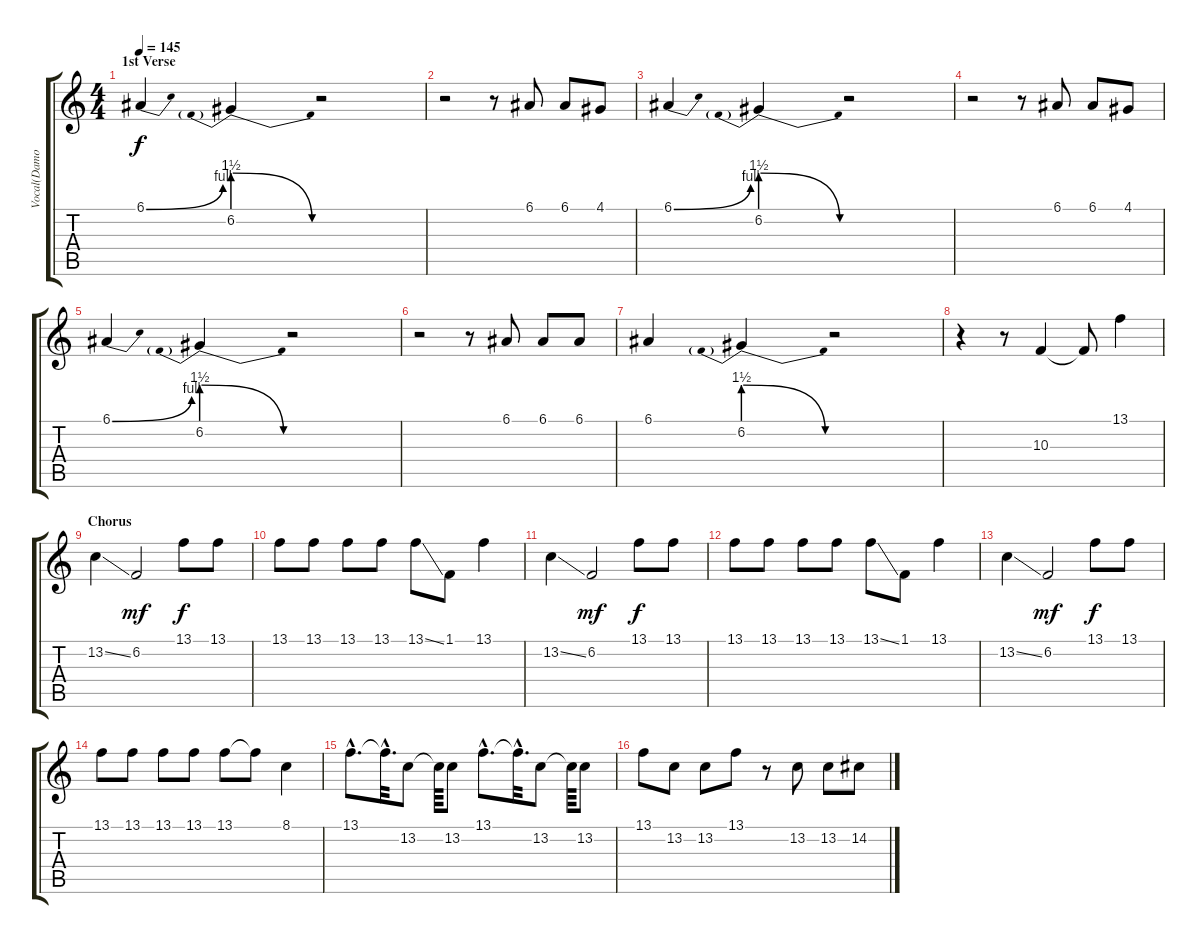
\track ("Vocal(Damon)" "Vocal(Damo") {instrument tenorsax}
\staff {score tabs}
\tuning (E4 B3 G3 D3 A2 E2) {hide}
\ts (4 4)
\section ("" "1st Verse")
\tempo 145
\clef g2
\ks c
6.1{be (bend 0 0 60 4)}.4{dy f} 6.2{be (prebendrelease 0 6 60 0)}.4 r.2 |
r.2 r.8 6.1.8 6.1.8 4.1.8 |
6.1{be (bend 0 0 60 4)}.4 6.2{be (prebendrelease 0 6 60 0)}.4 r.2 |
r.2 r.8 6.1.8 6.1.8 4.1.8 |
6.1{be (bend 0 0 60 4)}.4 6.2{be (prebendrelease 0 6 60 0)}.4 r.2 |
r.2 r.8 6.1.8 6.1.8 6.1.8 |
6.1.4 6.2{be (prebendrelease 0 6 60 0)}.4 r.2 |
r.4 r.8 10.3.4 10.3{t}.8 13.1.4 |
\section ("" "Chorus")
13.2{ss}.4 6.2.2{dy mf} 13.1.8{dy f} 13.1.8 |
13.1.8 13.1.8 13.1.8 13.1.8 13.1{ss}.8 1.1.8 13.1.4 |
13.2{ss}.4 6.2.2{dy mf} 13.1.8{dy f} 13.1.8 |
13.1.8 13.1.8 13.1.8 13.1.8 13.1{ss}.8 1.1.8 13.1.4 |
13.2{ss}.4 6.2.2{dy mf} 13.1.8{dy f} 13.1.8 |
13.1.8 13.1.8 13.1.8 13.1.8 13.1.8 13.1{t}.8 8.1.4 |
13.1{hac}.8{d} 13.1{hac t}.32{d} 13.2.8 13.2{t}.64 13.2.8 13.1{hac}.8{d} 13.1{hac t}.32{d} 13.2.8 13.2{t}.64 13.2.8 |
13.1.8 13.2.8 13.2.8 13.1.8 r.8 13.2.8 13.2.8 14.2.8
